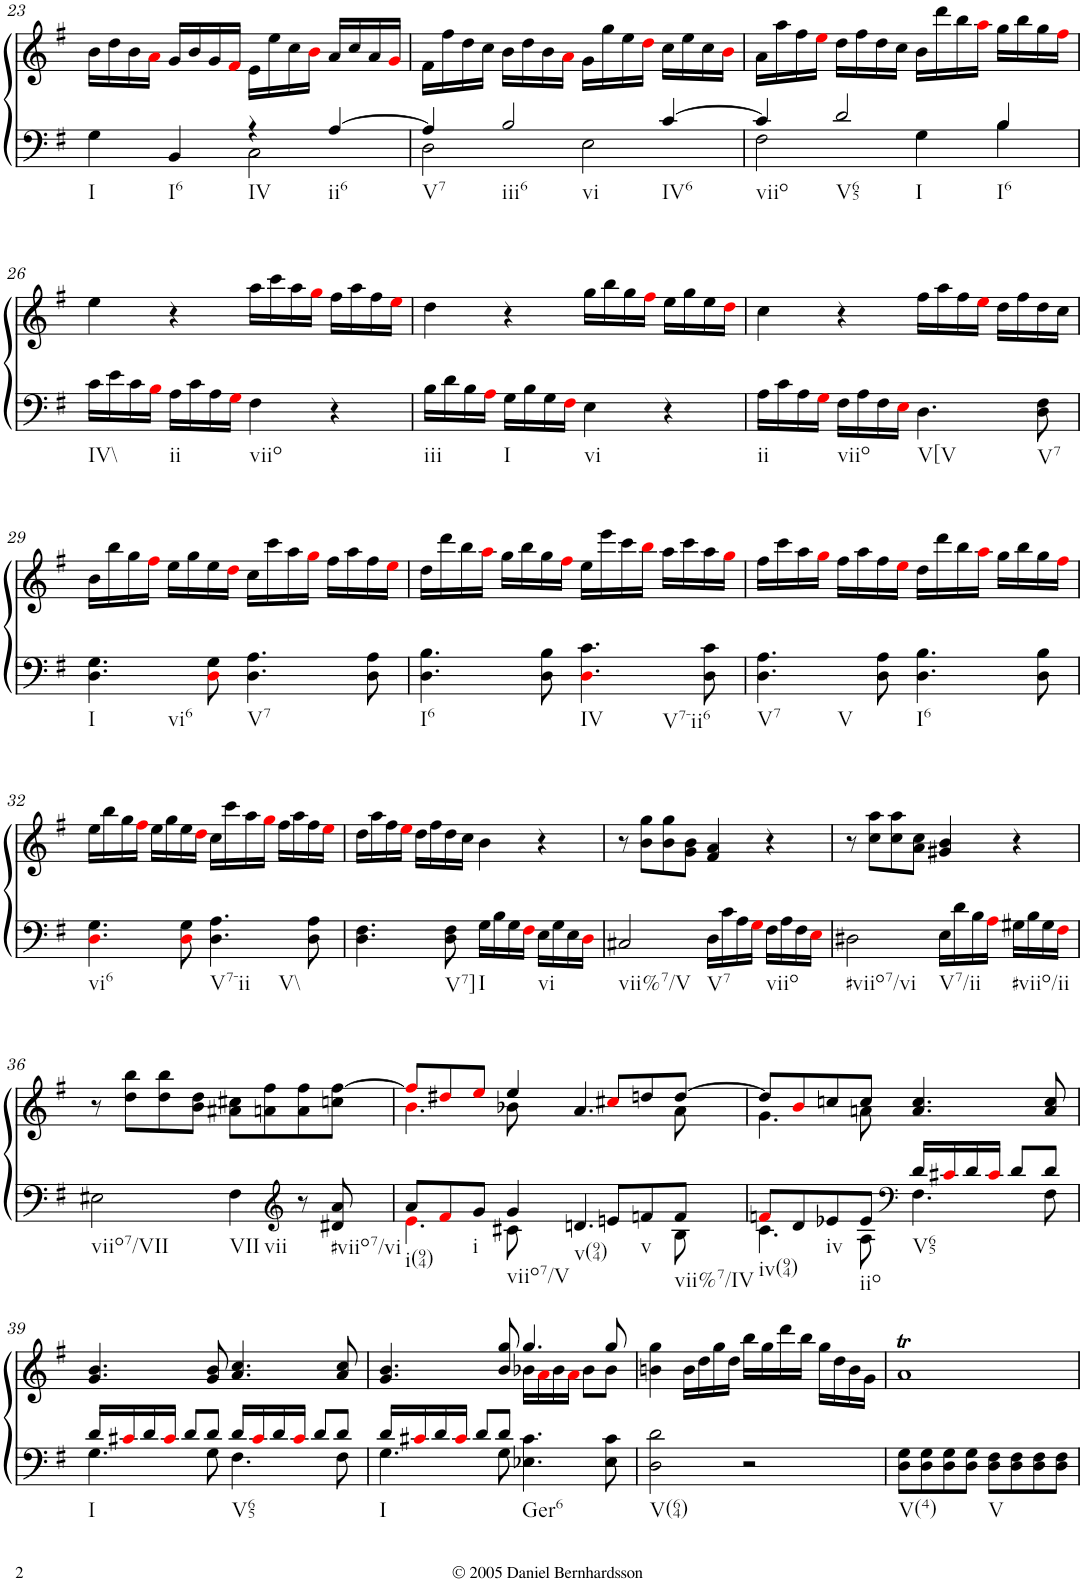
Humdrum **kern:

**kern	**kern
*part1	*part1
*staff2	*staff1
*I"Piano	*
*I'Pno.	*
!!LO:PB:g=z
*clefF4	*clefG2
*k[f#]	*k[f#]
*G:	*G:
*M4/4	*M4/4
*met(c)	*met(c)
=23	=23
*^	*
!LO:TX:b:t=I	!	!
4G\	2ryy	16b\LL
.	.	16dd\
.	.	16b\
.	.	16ai\JJ
!LO:TX:b:t=I6	!	!
4BB/	.	16g/LL
.	.	16b/
.	.	16g/
.	.	16f#i/JJ
!LO:TX:b:t=IV	!	!
4r	2C\	16e\LL
.	.	16ee\
.	.	16cc\
.	.	16bi\JJ
!LO:TX:b:t=ii6	!	!
[>4A/	.	16a/LL
.	.	16cc/
.	.	16a/
.	.	16gi/JJ
=24	=24	=24
!LO:TX:b:t=V7	!	!
4A/]	2D\	16f#\LL
.	.	16ff#\
.	.	16dd\
.	.	16cc\JJ
!LO:TX:b:t=iii6	!	!
!LO:TX:b:t=vi	!	!
2B/	.	16b\LL
.	.	16dd\
.	.	16b\
.	.	16ai\JJ
.	2E\	16g\LL
.	.	16gg\
.	.	16ee\
.	.	16ddi\JJ
!LO:TX:b:t=IV6	!	!
[>4c/	.	16cc\LL
.	.	16ee\
.	.	16cc\
.	.	16bi\JJ
=25	=25	=25
!LO:TX:b:t=viio	!	!
4c/]	2F#\	16a\LL
.	.	16aa\
.	.	16ff#\
.	.	16eei\JJ
!LO:TX:b:t=V65	!	!
!LO:TX:b:t=I	!	!
2d/	.	16dd\LL
.	.	16ff#\
.	.	16dd\
.	.	16cc\JJ
.	4G\	16b\LL
.	.	16ddd\
.	.	16bb\
.	.	16aai\JJ
!LO:TX:b:t=I6	!	!
4B/	4B\	16gg\LL
.	.	16bb\
.	.	16gg\
.	.	16ff#i\JJ
*v	*v	*
!!LO:LB:g=z
=26	=26
!LO:TX:b:t=IV\\	!
16c\LL	4ee\
16e\	.
16c\	.
16Bi\JJ	.
!LO:TX:b:t=ii	!
16A\LL	4r
16c\	.
16A\	.
16Gi\JJ	.
!LO:TX:b:t=viio	!
4F#\	16aa\LL
.	16ccc\
.	16aa\
.	16ggi\JJ
4r	16ff#\LL
.	16aa\
.	16ff#\
.	16eei\JJ
=27	=27
!LO:TX:b:t=iii	!
16B\LL	4dd\
16d\	.
16B\	.
16Ai\JJ	.
!LO:TX:b:t=I	!
16G\LL	4r
16B\	.
16G\	.
16F#i\JJ	.
!LO:TX:b:t=vi	!
4E\	16gg\LL
.	16bb\
.	16gg\
.	16ff#i\JJ
4r	16ee\LL
.	16gg\
.	16ee\
.	16ddi\JJ
=28	=28
!LO:TX:b:t=ii	!
16A\LL	4cc\
16c\	.
16A\	.
16Gi\JJ	.
!LO:TX:b:t=viio	!
16F#\LL	4r
16A\	.
16F#\	.
16Ei\JJ	.
!LO:TX:b:t=V[V	!
4.D\	16ff#\LL
.	16aa\
.	16ff#\
.	16eei\JJ
.	16dd\LL
.	16ff#\
!LO:TX:b:t=V7	!
8D\ 8F#\	16dd\
.	16cc\JJ
!!LO:LB:g=z
=29	=29
!LO:TX:b:t=I	!
!LO:TX:b:t=vi6	!
4.D\ 4.G\	16b\LL
.	16bb\
.	16gg\
.	16ff#i\JJ
.	16ee\LL
.	16gg\
8Di\ 8G\	16ee\
.	16ddi\JJ
!LO:TX:b:t=V7	!
4.D\ 4.A\	16cc\LL
.	16ccc\
.	16aa\
.	16ggi\JJ
.	16ff#\LL
.	16aa\
8D\ 8A\	16ff#\
.	16eei\JJ
=30	=30
!LO:TX:b:t=I6	!
4.D\ 4.B\	16dd\LL
.	16ddd\
.	16bb\
.	16aai\JJ
.	16gg\LL
.	16bb\
8D\ 8B\	16gg\
.	16ff#i\JJ
!LO:TX:b:t=IV	!
!LO:TX:b:t=V7-ii6	!
4.Di\ 4.c\	16ee\LL
.	16eee\
.	16ccc\
.	16bbi\JJ
.	16aa\LL
.	16ccc\
8D\ 8c\	16aa\
.	16ggi\JJ
=31	=31
!LO:TX:b:t=V7	!
!LO:TX:b:t=V	!
4.D\ 4.A\	16ff#\LL
.	16ccc\
.	16aa\
.	16ggi\JJ
.	16ff#\LL
.	16aa\
8D\ 8A\	16ff#\
.	16eei\JJ
!LO:TX:b:t=I6	!
4.D\ 4.B\	16dd\LL
.	16ddd\
.	16bb\
.	16aai\JJ
.	16gg\LL
.	16bb\
8D\ 8B\	16gg\
.	16ff#i\JJ
!!LO:LB:g=z
=32	=32
!LO:TX:b:t=vi6	!
4.Di\ 4.G\	16ee\LL
.	16bb\
.	16gg\
.	16ff#i\JJ
.	16ee\LL
.	16gg\
8Di\ 8G\	16ee\
.	16ddi\JJ
!LO:TX:b:t=V7-ii	!
!LO:TX:b:t=V\\	!
4.D\ 4.A\	16cc\LL
.	16ccc\
.	16aa\
.	16ggi\JJ
.	16ff#\LL
.	16aa\
8D\ 8A\	16ff#\
.	16eei\JJ
=33	=33
4.D\ 4.F#\	16dd\LL
.	16aa\
.	16ff#\
.	16eei\JJ
.	16dd\LL
.	16ff#\
!LO:TX:b:t=V7]	!
8D\ 8F#\	16dd\
.	16cc\JJ
!LO:TX:b:t=I	!
16G\LL	4b\
16B\	.
16G\	.
16F#i\JJ	.
!LO:TX:b:t=vi	!
16E\LL	4r
16G\	.
16E\	.
16Di\JJ	.
=34	=34
!LO:TX:b:t=vii%7/V	!
2C#X/	8r
.	8b\ 8gg\L
.	8b\ 8gg\
.	8g\ 8b\J
!LO:TX:b:t=V7	!
16D\LL	4f#/ 4a/
16c\	.
16A\	.
16Gi\JJ	.
!LO:TX:b:t=viio	!
16F#\LL	4r
16A\	.
16F#\	.
16Ei\JJ	.
=35	=35
!LO:TX:b:t=#viio7/vi	!
2D#X\	8r
.	8cc\ 8aa\L
.	8cc\ 8aa\
.	8a\ 8cc\J
!LO:TX:b:t=V7/ii	!
16E\LL	4g#X/ 4b/
16d\	.
16B\	.
16Ai\JJ	.
!LO:TX:b:t=#viio/ii	!
16G#X\LL	4r
16B\	.
16G#\	.
16F#i\JJ	.
!!LO:LB:g=z
=36	=36
!LO:TX:b:t=viio7/VII	!
2E#X\	8r
.	8dd\ 8bb\L
.	8dd\ 8bb\
.	8b\ 8dd\J
!LO:TX:b:t=VII	!
!LO:TX:b:t=vii	!
4F#\	8a#X\ 8cc#X\L
.	8an\ 8ff#\
*clefG2	*
8r	8a\ 8ff#\
!LO:TX:b:t=#viio7/vi	!
8d#X/ 8a/	8ccn\ [>8ff#\J
=37	=37
*^	*^
!LO:TX:b:t=i(94)	!	!	!
8a/L	4.ei\	8ff#i/L]	4.bi\
8f#i/	.	8dd#Xi/	.
!LO:TX:b:t=i	!	!	!
8g/J	.	8eei/J	.
!LO:TX:b:t=viio7/V	!	!	!
!LO:TX:b:t=v(94)	!	!	!
4g/	8c#X\	4ee/	8b-X\
.	4.dn/	.	4.a/
8en/L	.	8cc#Xi/L	.
!LO:TX:b:t=v	!	!	!
8fn/	.	8ddn/	.
!LO:TX:b:t=vii%7/IV	!	!	!
8f/J	8B\	[>8dd/J	8a\
=38	=38	=38	=38
!LO:TX:b:t=iv(94)	!	!	!
8fni/L	4.c\	8dd/L]	4.g\
8d/	.	8bi/	.
!LO:TX:b:t=iv	!	!	!
8e-X/	.	8ccn/	.
!LO:TX:b:t=iio	!	!	!
8e-/J	8A\	8cc/J	8an\
*clefF4	*	*	*
!LO:TX:b:t=V65	!	!	!
16d/LL	4.F#\	4.a/ 4.cc/	2ryy
16c#Xi/	.	.	.
16d/	.	.	.
16c#i/JJ	.	.	.
8d/L	.	.	.
8d/J	8F#\	8a/ 8cc/	.
*	*	*v	*v
!!LO:LB:g=z
=39	=39	=39
!LO:TX:b:t=I	!	!
16d/LL	4.G\	4.g/ 4.b/
16c#Xi/	.	.
16d/	.	.
16c#i/JJ	.	.
8d/L	.	.
8d/J	8G\	8g/ 8b/
!LO:TX:b:t=V65	!	!
16d/LL	4.F#\	4.a/ 4.cc/
16c#i/	.	.
16d/	.	.
16c#i/JJ	.	.
8d/L	.	.
8d/J	8F#\	8a/ 8cc/
=40	=40	=40
*	*	*^
!LO:TX:b:t=I	!	!	!
16d/LL	4.G\	4.g/ 4.b/	2ryy
16c#Xi/	.	.	.
16d/	.	.	.
16c#i/JJ	.	.	.
8d/L	.	.	.
8d/J	8G\	8b/ 8gg/	.
!LO:TX:b:t=Ger6	!	!	!
4.E-X\ 4.c#\	2ryy	4.gg/	16b-X\LL
.	.	.	16ai\
.	.	.	16b-\
.	.	.	16ai\JJ
.	.	.	8b-\L
8E-\ 8c#\	.	8gg/	8b-\J
*v	*v	*	*
=41	=41	=41
!LO:TX:b:t=V(64)	!	!
*	*v	*v
2D\ 2d\	4bn\ 4gg\
.	16b\LL
.	16dd\
.	16gg\
.	16dd\JJ
2r	16bb\LL
.	16gg\
.	16ddd\
.	16bb\JJ
.	16gg\LL
.	16dd\
.	16b\
.	16g\JJ
=42	=42
!LO:TX:b:t=V(4)	!
8D\ 8G\L	1aT
8D\ 8G\	.
8D\ 8G\	.
8D\ 8G\J	.
!LO:TX:b:t=V	!
8D\ 8F#\L	.
8D\ 8F#\	.
8D\ 8F#\	.
8D\ 8F#\J	.
=	=
*-	*-
